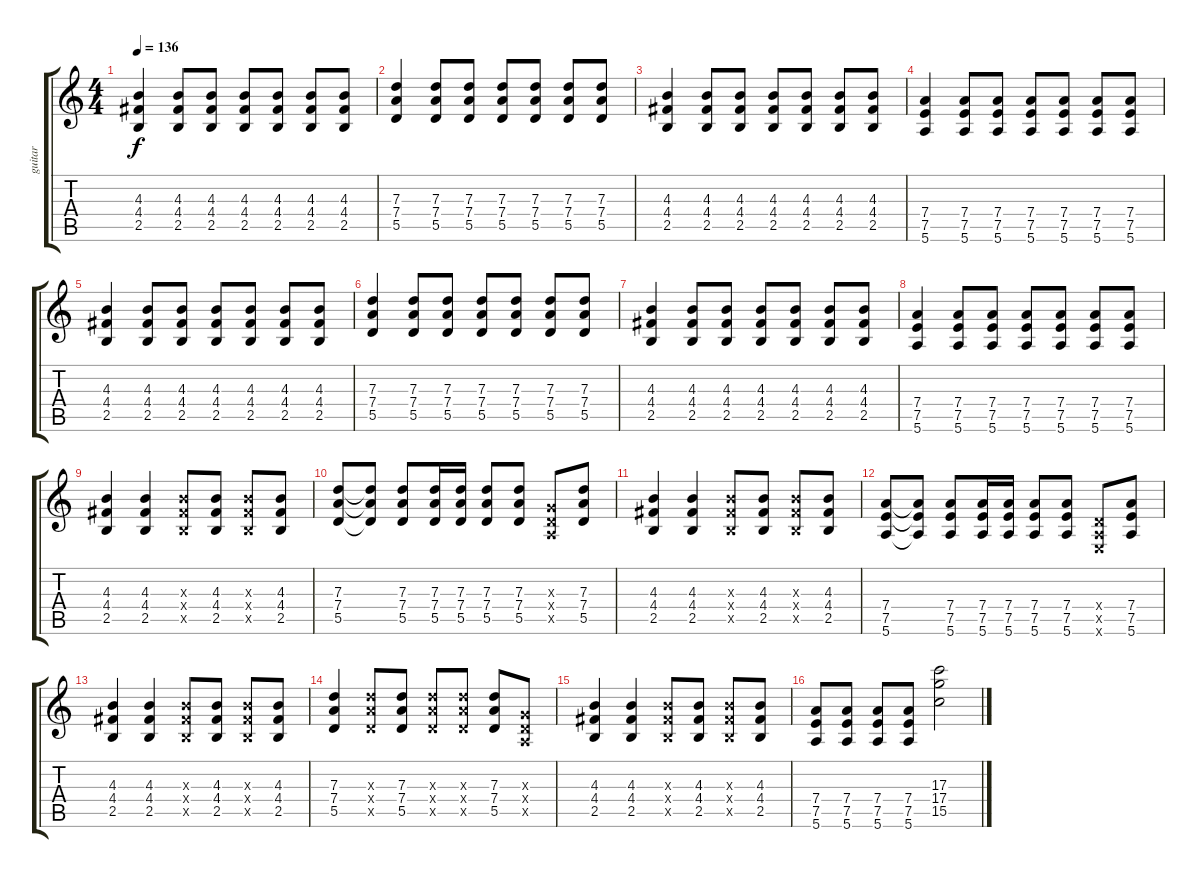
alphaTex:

\track ("guitar" "guitar") {instrument acousticguitarsteel}
\staff {score tabs}
\tuning (E4 B3 G3 D3 A2 E2) {hide}
\ts (4 4)
\tempo 136
\clef g2
\ks c
(4.3 4.4 2.5).4{dy f} (4.3 4.4 2.5).8 (4.3 4.4 2.5).8 (4.3 4.4 2.5).8 (4.3 4.4 2.5).8 (4.3 4.4 2.5).8 (4.3 4.4 2.5).8 |
(7.3 7.4 5.5).4 (7.3 7.4 5.5).8 (7.3 7.4 5.5).8 (7.3 7.4 5.5).8 (7.3 7.4 5.5).8 (7.3 7.4 5.5).8 (7.3 7.4 5.5).8 |
(4.3 4.4 2.5).4 (4.3 4.4 2.5).8 (4.3 4.4 2.5).8 (4.3 4.4 2.5).8 (4.3 4.4 2.5).8 (4.3 4.4 2.5).8 (4.3 4.4 2.5).8 |
(7.4 7.5 5.6).4 (7.4 7.5 5.6).8 (7.4 7.5 5.6).8 (7.4 7.5 5.6).8 (7.4 7.5 5.6).8 (7.4 7.5 5.6).8 (7.4 7.5 5.6).8 |
(4.3 4.4 2.5).4 (4.3 4.4 2.5).8 (4.3 4.4 2.5).8 (4.3 4.4 2.5).8 (4.3 4.4 2.5).8 (4.3 4.4 2.5).8 (4.3 4.4 2.5).8 |
(7.3 7.4 5.5).4 (7.3 7.4 5.5).8 (7.3 7.4 5.5).8 (7.3 7.4 5.5).8 (7.3 7.4 5.5).8 (7.3 7.4 5.5).8 (7.3 7.4 5.5).8 |
(4.3 4.4 2.5).4 (4.3 4.4 2.5).8 (4.3 4.4 2.5).8 (4.3 4.4 2.5).8 (4.3 4.4 2.5).8 (4.3 4.4 2.5).8 (4.3 4.4 2.5).8 |
(7.4 7.5 5.6).4 (7.4 7.5 5.6).8 (7.4 7.5 5.6).8 (7.4 7.5 5.6).8 (7.4 7.5 5.6).8 (7.4 7.5 5.6).8 (7.4 7.5 5.6).8 |
(4.3 4.4 2.5).4{volume 11 instrument distortionguitar} (4.3 4.4 2.5).4 (4.3{x} 4.4{x} 2.5{x}).8 (4.3 4.4 2.5).8 (4.3{x} 4.4{x} 2.5{x}).8 (4.3 4.4 2.5).8 |
(7.3 7.4 5.5).8 (7.3{t} 7.4{t} 5.5{t}).8 (7.3 7.4 5.5).8 (7.3 7.4 5.5).16 (7.3 7.4 5.5).16 (7.3 7.4 5.5).8 (7.3 7.4 5.5).8 (0.3{x} 0.4{x} 0.5{x}).8 (7.3 7.4 5.5).8 |
(4.3 4.4 2.5).4 (4.3 4.4 2.5).4 (4.3{x} 4.4{x} 2.5{x}).8 (4.3 4.4 2.5).8 (4.3{x} 4.4{x} 2.5{x}).8 (4.3 4.4 2.5).8 |
(7.4 7.5 5.6).8 (7.4{t} 7.5{t} 5.6{t}).8 (7.4 7.5 5.6).8 (7.4 7.5 5.6).16 (7.4 7.5 5.6).16 (7.4 7.5 5.6).8 (7.4 7.5 5.6).8 (0.4{x} 0.5{x} 0.6{x}).8 (7.4 7.5 5.6).8 |
(4.3 4.4 2.5).4 (4.3 4.4 2.5).4 (4.3{x} 4.4{x} 2.5{x}).8 (4.3 4.4 2.5).8 (4.3{x} 4.4{x} 2.5{x}).8 (4.3 4.4 2.5).8 |
(7.3 7.4 5.5).4 (7.3{x} 7.4{x} 5.5{x}).8 (7.3 7.4 5.5).8 (7.3{x} 7.4{x} 5.5{x}).8 (7.3{x} 7.4{x} 5.5{x}).8 (7.3 7.4 5.5).8 (0.3{x} 0.4{x} 0.5{x}).8 |
(4.3 4.4 2.5).4 (4.3 4.4 2.5).4 (4.3{x} 4.4{x} 2.5{x}).8 (4.3 4.4 2.5).8 (4.3{x} 4.4{x} 2.5{x}).8 (4.3 4.4 2.5).8 |
(7.4 7.5 5.6).8 (7.4 7.5 5.6).8 (7.4 7.5 5.6).8 (7.4 7.5 5.6).8 (17.3{ss} 17.4{ss} 15.5{ss}).2
